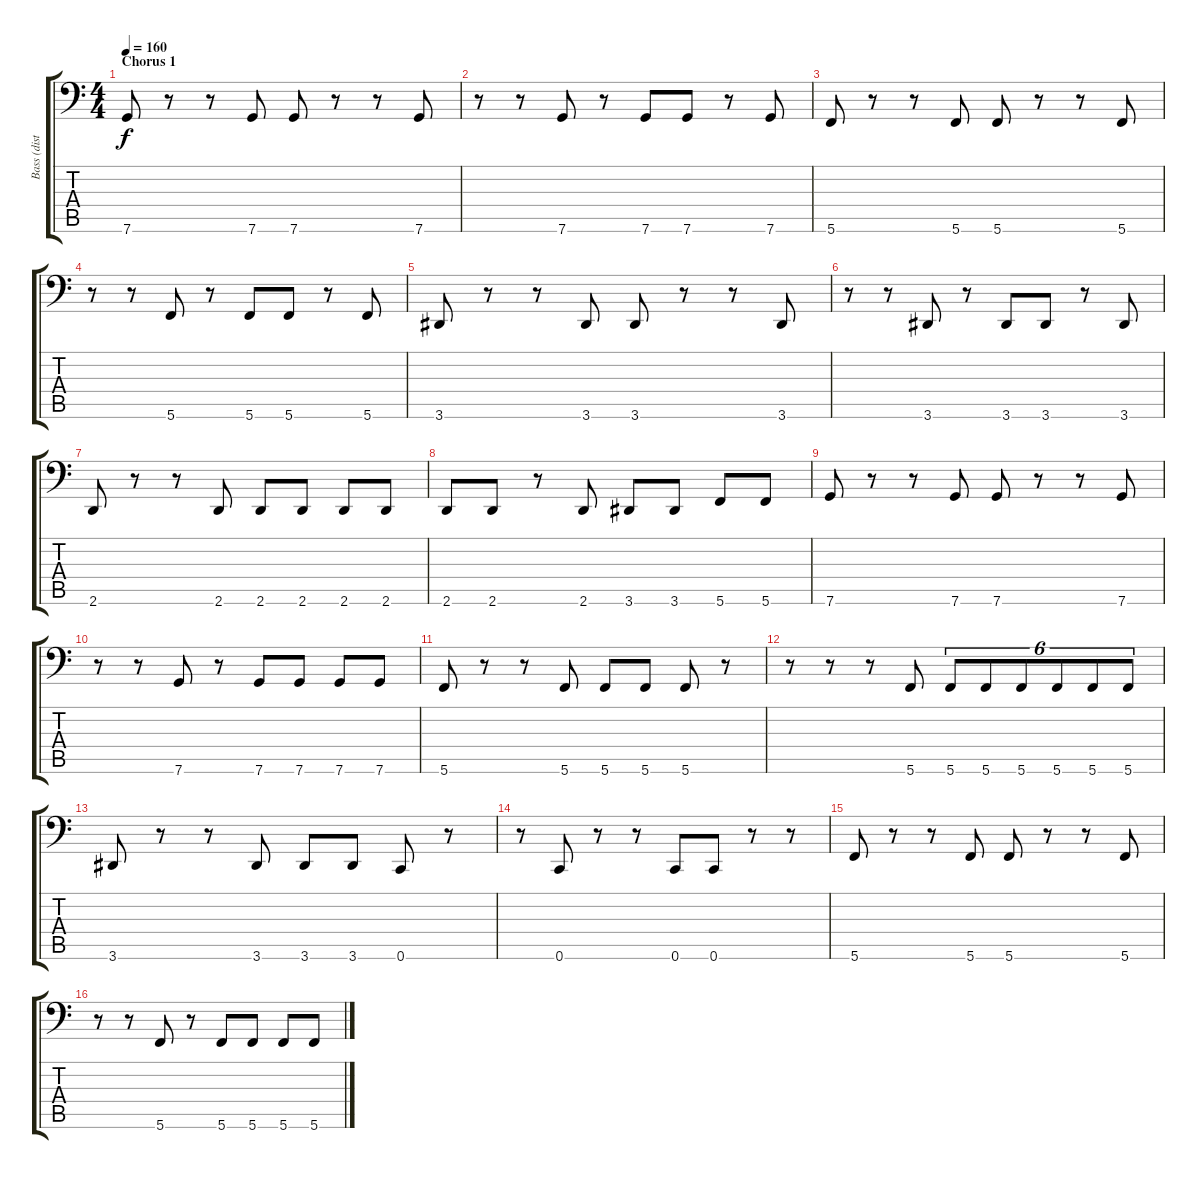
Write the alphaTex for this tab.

\track ("Bass (distortion)" "Bass (dist") {instrument synthbass1}
\staff {score tabs}
\tuning (D3 A2 F2 C2 G1 C1) {hide}
\ts (4 4)
\section ("" "Chorus 1")
\tempo 160
\clef f4
\ks c
7.6.8{dy f} r.8 r.8 7.6.8 7.6.8 r.8 r.8 7.6.8 |
r.8 r.8 7.6.8 r.8 7.6.8 7.6.8 r.8 7.6.8 |
5.6.8 r.8 r.8 5.6.8 5.6.8 r.8 r.8 5.6.8 |
r.8 r.8 5.6.8 r.8 5.6.8 5.6.8 r.8 5.6.8 |
3.6.8 r.8 r.8 3.6.8 3.6.8 r.8 r.8 3.6.8 |
r.8 r.8 3.6.8 r.8 3.6.8 3.6.8 r.8 3.6.8 |
2.6.8 r.8 r.8 2.6.8 2.6.8 2.6.8 2.6.8 2.6.8 |
2.6.8 2.6.8 r.8 2.6.8 3.6.8 3.6.8 5.6.8 5.6.8 |
7.6.8 r.8 r.8 7.6.8 7.6.8 r.8 r.8 7.6.8 |
r.8 r.8 7.6.8 r.8 7.6.8 7.6.8 7.6.8 7.6.8 |
5.6.8 r.8 r.8 5.6.8 5.6.8 5.6.8 5.6.8 r.8 |
r.8 r.8 r.8 5.6.8 5.6.8{tu (6 4)} 5.6.8{tu (6 4)} 5.6.8{tu (6 4)} 5.6.8{tu (6 4)} 5.6.8{tu (6 4)} 5.6.8{tu (6 4)} |
3.6.8 r.8 r.8 3.6.8 3.6.8 3.6.8 0.6.8 r.8 |
r.8 0.6.8 r.8 r.8 0.6.8 0.6.8 r.8 r.8 |
5.6.8 r.8 r.8 5.6.8 5.6.8 r.8 r.8 5.6.8 |
r.8 r.8 5.6.8 r.8 5.6.8 5.6.8 5.6.8 5.6.8
